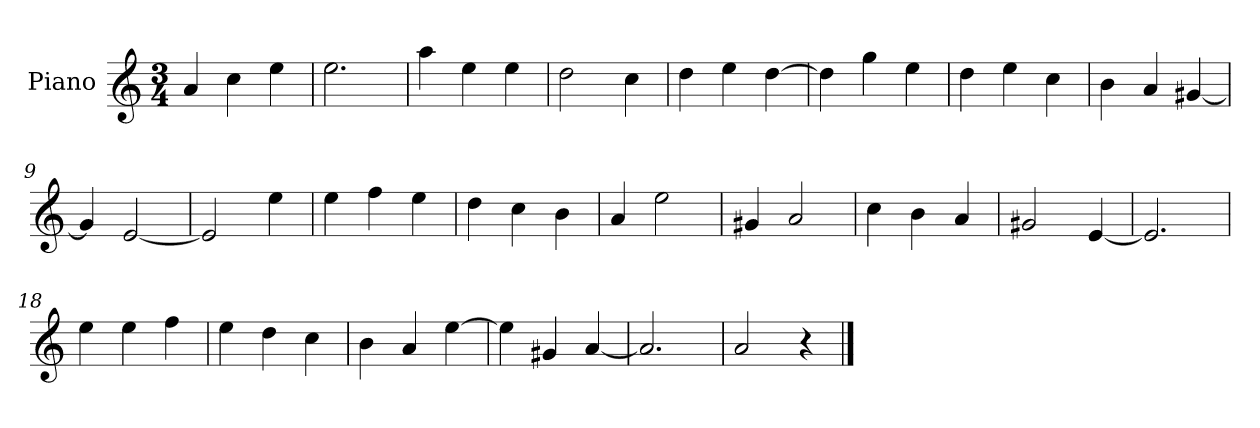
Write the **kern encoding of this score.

**kern
*part1
*staff1
*I"Piano
*I'P-no
*clefG2
*k[]
*M3/4
*MM178
=1
4a/
4cc\
4ee\
=2
2.ee\
=3
4aa\
4ee\
4ee\
=4
2dd\
4cc\
=5
4dd\
4ee\
[4dd\
=6
4dd\]
4gg\
4ee\
=7
4dd\
4ee\
4cc\
=8
4b\
4a/
[4g#X/
=9
4g#/]
[2e/
=10
2e/]
4ee\
=11
4ee\
4ff\
4ee\
!!LO:LB:g=z
=12
4dd\
4cc\
4b\
=13
4a/
2ee\
=14
4g#X/
2a/
=15
4cc\
4b\
4a/
=16
2g#X/
[4e/
=17
2.e/]
=18
4ee\
4ee\
4ff\
=19
4ee\
4dd\
4cc\
=20
4b\
4a/
[4ee\
=21
4ee\]
4g#X/
[4a/
=22
2.a/]
=23
2a/
4r
==
*-
